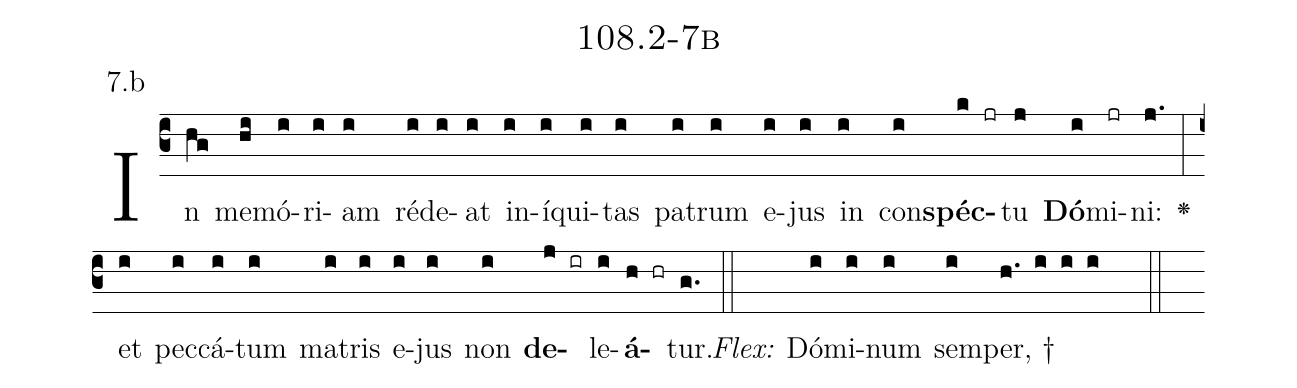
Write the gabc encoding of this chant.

name: 108.2-7b;
annotation: 7.b;
%%
(c3)In(hg) me(hi)mó(i)ri(i)am(i) réd(i)e(i)at(i) in(i)í(i)qui(i)tas(i) pa(i)trum(i) e(i)jus(i) in(i) con(i)<b>spéc</b>(k jr)tu(j) <b>Dó</b>(i)mi(jr)ni:(j.) <v>\greheightstar</v>(:) et(i) pec(i)cá(i)tum(i) ma(i)tris(i) e(i)jus(i) non(i) <b>de</b>(j ir)le(i)<b>á</b>(h hr)tur.(g.) (::)
<i>Flex:</i>()  Dó(i)mi(i)num(i) sem(i)per, †(h. i i i  ::)

%E(i) u(i) o(j) u(i) a(h) e.(g.) (::)
